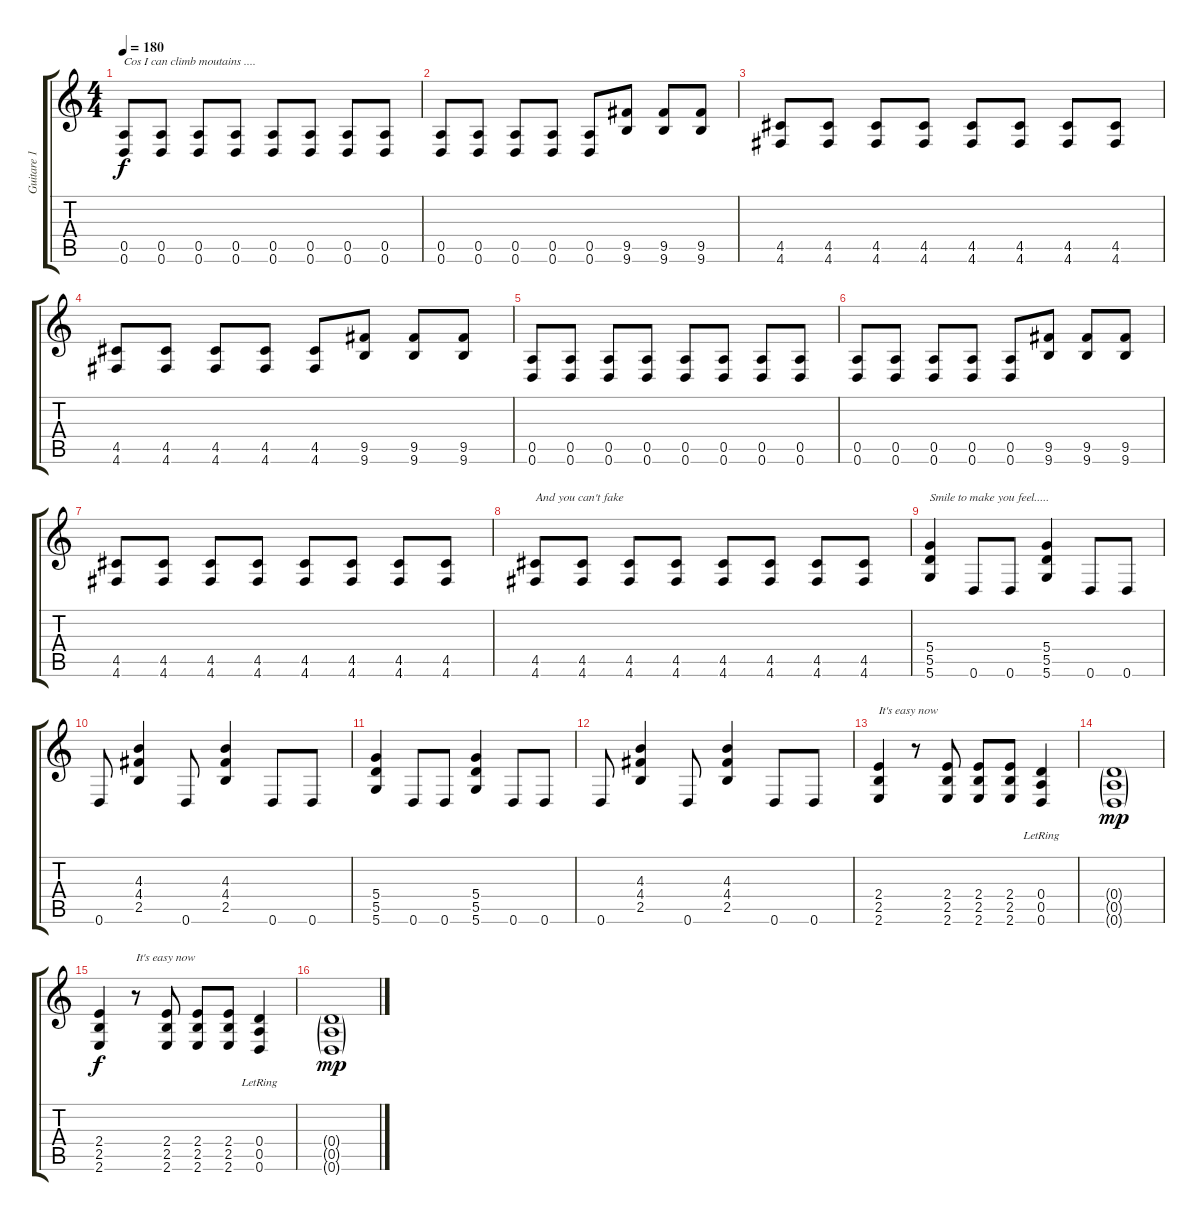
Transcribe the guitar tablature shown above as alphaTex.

\track ("Guitare 1" "Guitare 1") {instrument distortionguitar}
\staff {score tabs}
\tuning (E4 B3 G3 D3 A2 D2) {hide}
\ts (4 4)
\tempo 180
\clef g2
\ks c
(0.5 0.6).8{txt "Cos I can climb moutains ...." dy f} (0.5 0.6).8 (0.5 0.6).8 (0.5 0.6).8 (0.5 0.6).8 (0.5 0.6).8 (0.5 0.6).8 (0.5 0.6).8 |
(0.5 0.6).8 (0.5 0.6).8 (0.5 0.6).8 (0.5 0.6).8 (0.5 0.6).8 (9.5 9.6).8 (9.5 9.6).8 (9.5 9.6).8 |
(4.5 4.6).8 (4.5 4.6).8 (4.5 4.6).8 (4.5 4.6).8 (4.5 4.6).8 (4.5 4.6).8 (4.5 4.6).8 (4.5 4.6).8 |
(4.5 4.6).8 (4.5 4.6).8 (4.5 4.6).8 (4.5 4.6).8 (4.5 4.6).8 (9.5 9.6).8 (9.5 9.6).8 (9.5 9.6).8 |
(0.5 0.6).8 (0.5 0.6).8 (0.5 0.6).8 (0.5 0.6).8 (0.5 0.6).8 (0.5 0.6).8 (0.5 0.6).8 (0.5 0.6).8 |
(0.5 0.6).8 (0.5 0.6).8 (0.5 0.6).8 (0.5 0.6).8 (0.5 0.6).8 (9.5 9.6).8 (9.5 9.6).8 (9.5 9.6).8 |
(4.5 4.6).8 (4.5 4.6).8 (4.5 4.6).8 (4.5 4.6).8 (4.5 4.6).8 (4.5 4.6).8 (4.5 4.6).8 (4.5 4.6).8 |
(4.5 4.6).8{txt "And you can't fake "} (4.5 4.6).8 (4.5 4.6).8 (4.5 4.6).8 (4.5 4.6).8 (4.5 4.6).8 (4.5 4.6).8 (4.5 4.6).8 |
(5.4 5.5 5.6).4{txt "Smile to make you feel....."} 0.6.8 0.6.8 (5.4 5.5 5.6).4 0.6.8 0.6.8 |
0.6.8 (4.3 4.4 2.5).4 0.6.8 (4.3 4.4 2.5).4 0.6.8 0.6.8 |
(5.4 5.5 5.6).4 0.6.8 0.6.8 (5.4 5.5 5.6).4 0.6.8 0.6.8 |
0.6.8 (4.3 4.4 2.5).4 0.6.8 (4.3 4.4 2.5).4 0.6.8 0.6.8 |
(2.4 2.5 2.6).4{txt "It's easy now"} r.8 (2.4 2.5 2.6).8 (2.4 2.5 2.6).8 (2.4 2.5 2.6).8 (0.4{lr} 0.5{lr} 0.6{lr}).4 |
(0.4{g} 0.5{g} 0.6{g}).1{dy mp} |
(2.4 2.5 2.6).4{dy f} r.8{txt "It's easy now"} (2.4 2.5 2.6).8 (2.4 2.5 2.6).8 (2.4 2.5 2.6).8 (0.4{lr} 0.5{lr} 0.6{lr}).4 |
(0.4{g} 0.5{g} 0.6{g}).1{dy mp}
